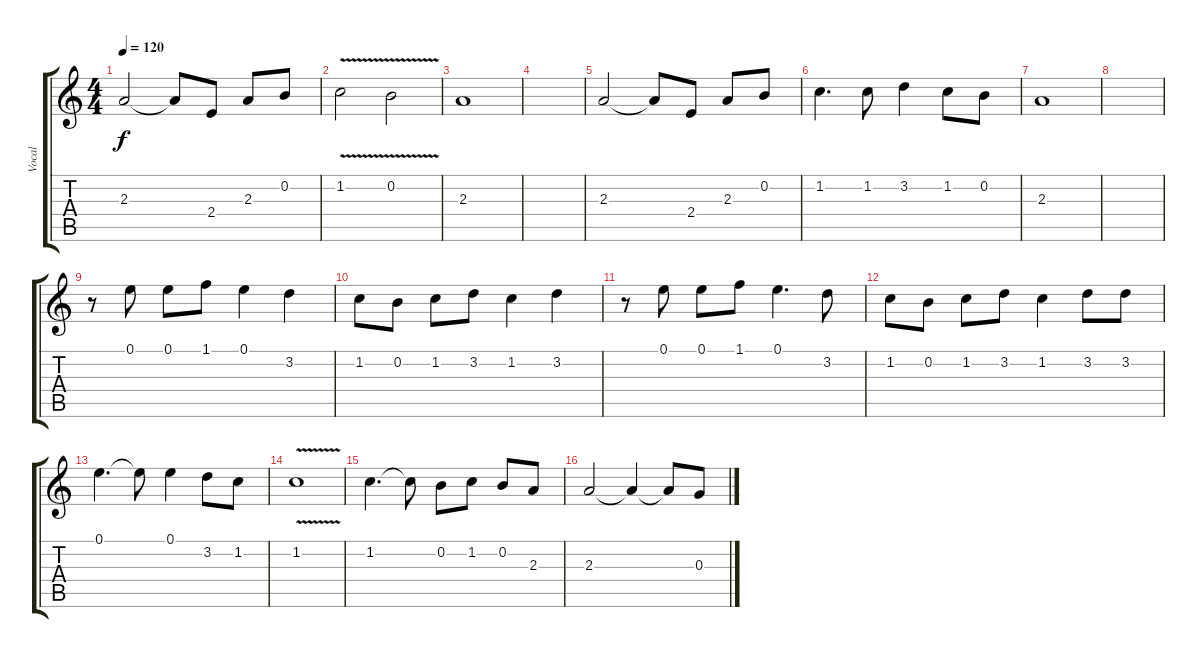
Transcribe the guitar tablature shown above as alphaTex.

\track ("Vocal" "Vocal") {instrument acousticguitarsteel}
\staff {score tabs}
\tuning (E4 B3 G3 D3 A2 E2) {hide}
\ts (4 4)
\tempo 120
\clef g2
\ks c
2.3.2{dy f instrument acousticguitarsteel} 2.3{t}.8 2.4.8 2.3.8 0.2.8 |
1.2{v}.2 0.2{v}.2 |
2.3.1 |
|
2.3.2 2.3{t}.8 2.4.8 2.3.8 0.2.8 |
1.2.4{d} 1.2.8 3.2.4 1.2.8 0.2.8 |
2.3.1 |
|
r.8 0.1.8 0.1.8 1.1.8 0.1.4 3.2.4 |
1.2.8 0.2.8 1.2.8 3.2.8 1.2.4 3.2.4 |
r.8 0.1.8 0.1.8 1.1.8 0.1.4{d} 3.2.8 |
1.2.8 0.2.8 1.2.8 3.2.8 1.2.4 3.2.8 3.2.8 |
0.1.4{d} 0.1{t}.8 0.1.4 3.2.8 1.2.8 |
1.2{v}.1 |
1.2.4{d} 1.2{t}.8 0.2.8 1.2.8 0.2.8 2.3.8 |
2.3.2 2.3{t}.4 2.3{t}.8 0.3.8
